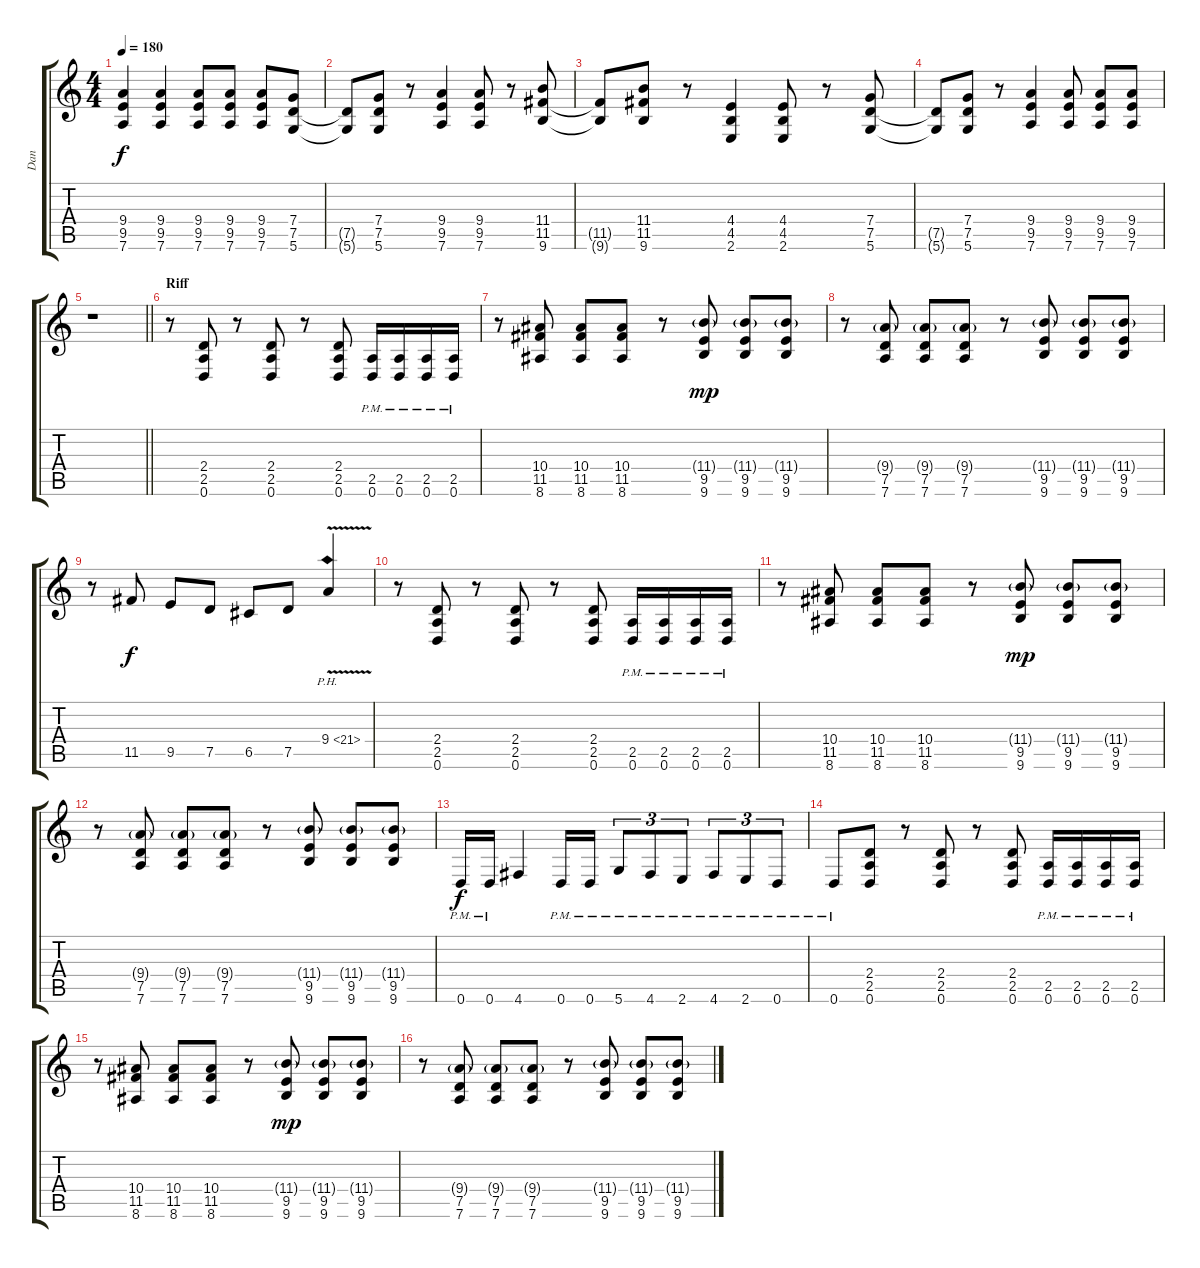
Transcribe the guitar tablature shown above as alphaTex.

\track ("Dan" "Dan") {instrument distortionguitar}
\staff {score tabs}
\tuning (D4 A3 F3 C3 G2 D2) {hide}
\ts (4 4)
\tempo 180
\clef g2
\ks c
(9.4 9.5 7.6).4{dy f} (9.4 9.5 7.6).4 (9.4 9.5 7.6).8 (9.4 9.5 7.6).8 (9.4 9.5 7.6).8 (7.4 7.5 5.6).8 |
(7.5{t} 5.6{t}).8 (7.4 7.5 5.6).8 r.8 (9.4 9.5 7.6).4 (9.4 9.5 7.6).8 r.8 (11.4 11.5 9.6).8 |
(11.5{t} 9.6{t}).8 (11.4 11.5 9.6).8 r.8 (4.4 4.5 2.6).4 (4.4 4.5 2.6).8 r.8 (7.4 7.5 5.6).8 |
(7.5{t} 5.6{t}).8 (7.4 7.5 5.6).8 r.8 (9.4 9.5 7.6).4 (9.4 9.5 7.6).8 (9.4 9.5 7.6).8 (9.4 9.5 7.6).8 |
\barLineRight lightlight
r.1 |
\section ("" "Riff")
r.8 (2.4 2.5 0.6).8 r.8 (2.4 2.5 0.6).8 r.8 (2.4 2.5 0.6).8 (2.5 0.6{pm}).16 (2.5 0.6{pm}).16 (2.5 0.6{pm}).16 (2.5 0.6{pm}).16 |
r.8 (10.4 11.5 8.6).8 (10.4 11.5 8.6).8 (10.4 11.5 8.6).8 r.8 (11.4{g} 9.5 9.6).8{dy mp} (11.4{g} 9.5 9.6).8 (11.4{g} 9.5 9.6).8 |
r.8 (9.4{g} 7.5 7.6).8 (9.4{g} 7.5 7.6).8 (9.4{g} 7.5 7.6).8 r.8 (11.4{g} 9.5 9.6).8 (11.4{g} 9.5 9.6).8 (11.4{g} 9.5 9.6).8 |
r.8 11.5.8{dy f} 9.5.8 7.5.8 6.5.8 7.5.8 9.4{ph 12 v}.4 |
r.8 (2.4 2.5 0.6).8 r.8 (2.4 2.5 0.6).8 r.8 (2.4 2.5 0.6).8 (2.5{pm} 0.6{pm}).16 (2.5{pm} 0.6{pm}).16 (2.5{pm} 0.6{pm}).16 (2.5{pm} 0.6{pm}).16 |
r.8 (10.4 11.5 8.6).8 (10.4 11.5 8.6).8 (10.4 11.5 8.6).8 r.8 (11.4{g} 9.5 9.6).8{dy mp} (11.4{g} 9.5 9.6).8 (11.4{g} 9.5 9.6).8 |
r.8 (9.4{g} 7.5 7.6).8 (9.4{g} 7.5 7.6).8 (9.4{g} 7.5 7.6).8 r.8 (11.4{g} 9.5 9.6).8 (11.4{g} 9.5 9.6).8 (11.4{g} 9.5 9.6).8 |
0.6{pm}.16{dy f} 0.6{pm}.16 4.6.4 0.6{pm}.16 0.6{pm}.16 5.6{pm}.8{tu (3 2)} 4.6{pm}.8{tu (3 2)} 2.6{pm}.8{tu (3 2)} 4.6{pm}.8{tu (3 2)} 2.6{pm}.8{tu (3 2)} 0.6{pm}.8{tu (3 2)} |
0.6{pm}.8 (2.4 2.5 0.6).8 r.8 (2.4 2.5 0.6).8 r.8 (2.4 2.5 0.6).8 (2.5{pm} 0.6{pm}).16 (2.5{pm} 0.6{pm}).16 (2.5{pm} 0.6{pm}).16 (2.5{pm} 0.6{pm}).16 |
r.8 (10.4 11.5 8.6).8 (10.4 11.5 8.6).8 (10.4 11.5 8.6).8 r.8 (11.4{g} 9.5 9.6).8{dy mp} (11.4{g} 9.5 9.6).8 (11.4{g} 9.5 9.6).8 |
r.8 (9.4{g} 7.5 7.6).8 (9.4{g} 7.5 7.6).8 (9.4{g} 7.5 7.6).8 r.8 (11.4{g} 9.5 9.6).8 (11.4{g} 9.5 9.6).8 (11.4{g} 9.5 9.6).8
